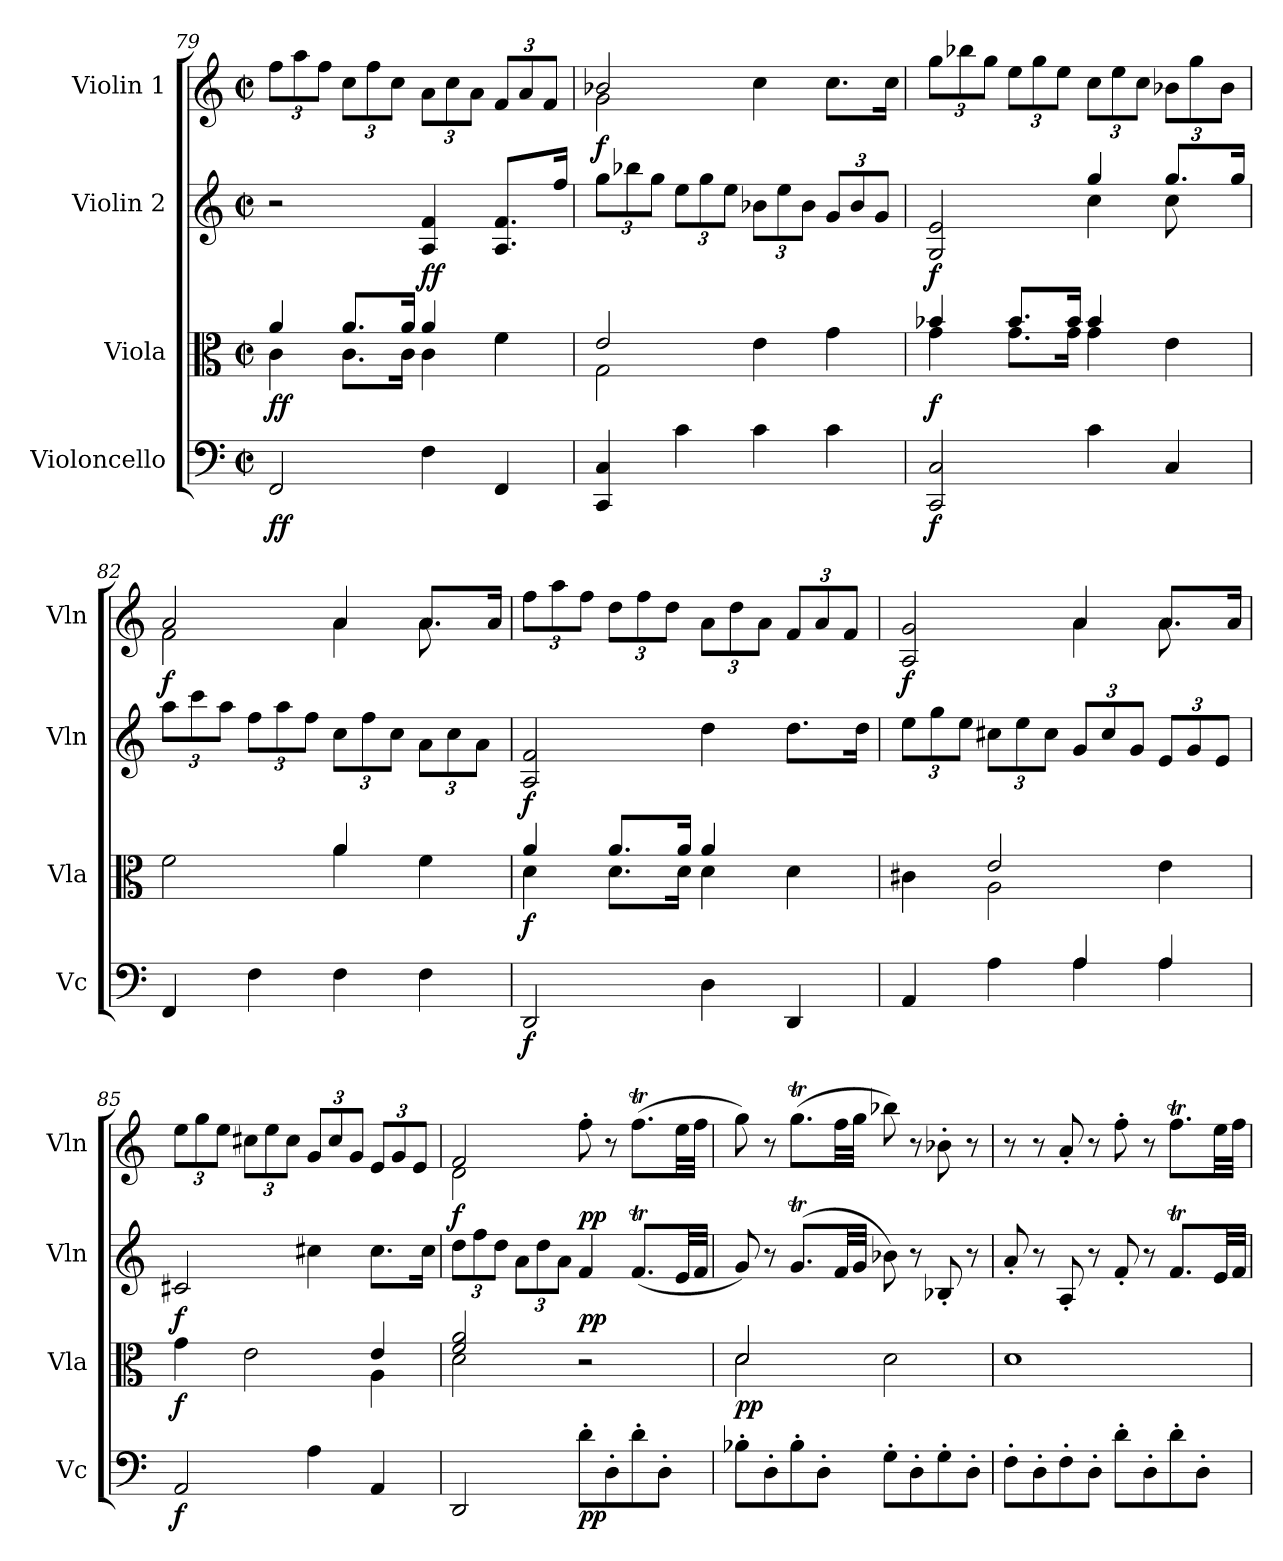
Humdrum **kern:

**kern	**dynam	**kern	**dynam	**kern	**dynam	**kern	**dynam
*part4	*part4	*part3	*part3	*part2	*part2	*part1	*part1
*staff4	*staff4	*staff3	*staff3	*staff2	*staff2	*staff1	*staff1
*I"Violoncello	*	*I"Viola	*	*I"Violin 2	*	*I"Violin 1	*
*I'Vc	*	*I'Vla	*	*I'Vln	*	*I'Vln	*
*clefF4	*	*clefC3	*	*clefG2	*	*clefG2	*
*k[]	*	*k[]	*	*k[]	*	*k[]	*
*M2/2	*	*M2/2	*	*M2/2	*	*M2/2	*
*met(c|)	*	*met(c|)	*	*met(c|)	*	*met(c|)	*
=79	=79	=79	=79	=79	=79	=79	=79
*	*	*^	*	*	*	*	*
*	*	*	*	*	*	*	*Xbrackettup	*
!	!LO:DY:b	!	!	!LO:DY:b	!	!	!	!
2FF/	ff	4a/	4c\	ff	2r	.	12ff\L	.
.	.	.	.	.	.	.	12aa\	.
.	.	.	.	.	.	.	12ff\J	.
.	.	8.a/L	8.c\L	.	.	.	12cc\L	.
.	.	.	.	.	.	.	12ff\	.
.	.	.	.	.	.	.	12cc\J	.
.	.	16a/Jk	16c\Jk	.	.	.	.	.
!	!	!	!	!	!	!LO:DY:b	!	!
4F\	.	4a/	4c\	.	4A/ 4f/	ff	12a\L	.
.	.	.	.	.	.	.	12cc\	.
.	.	.	.	.	.	.	12a\J	.
4FF/	.	4f\	4ryy	.	8.A/ 8.f/L	.	12f/L	.
.	.	.	.	.	.	.	12a/	.
.	.	.	.	.	.	.	12f/J	.
.	.	.	.	.	16ff/Jk	.	.	.
!!LO:LB:g=z
=80	=80	=80	=80	=80	=80	=80	=80	=80
*	*	*	*	*	*Xbrackettup	*	*	*
*	*	*	*	*	*	*	*^	*
!	!	!	!	!	!	!	!	!	!LO:DY:b
4CC/ 4C/	.	2e/	2G\	.	12gg\L	.	2b-X/	2g\	f
.	.	.	.	.	12bb-X\	.	.	.	.
.	.	.	.	.	12gg\J	.	.	.	.
4c\	.	.	.	.	12ee\L	.	.	.	.
.	.	.	.	.	12gg\	.	.	.	.
.	.	.	.	.	12ee\J	.	.	.	.
4c\	.	4e\	2ryy	.	12b-X\L	.	4cc\	2ryy	.
.	.	.	.	.	12ee\	.	.	.	.
.	.	.	.	.	12b-\J	.	.	.	.
4c\	.	4g\	.	.	12g/L	.	8.cc\L	.	.
.	.	.	.	.	12b-/	.	.	.	.
.	.	.	.	.	12g/J	.	.	.	.
.	.	.	.	.	.	.	16cc\Jk	.	.
*	*	*	*	*	*	*	*v	*v	*
=81	=81	=81	=81	=81	=81	=81	=81	=81
*	*	*	*	*	*^	*	*	*
!	!LO:DY:b	!	!	!LO:DY:b	!	!	!LO:DY:b	!	!
2CC/ 2C/	f	4b-X/	4g\	f	2G/ 2e/	2ryy	f	12gg\L	.
.	.	.	.	.	.	.	.	12bb-X\	.
.	.	.	.	.	.	.	.	12gg\J	.
.	.	8.b-/L	8.g\L	.	.	.	.	12ee\L	.
.	.	.	.	.	.	.	.	12gg\	.
.	.	.	.	.	.	.	.	12ee\J	.
.	.	16b-/Jk	16g\Jk	.	.	.	.	.	.
4c\	.	4b-/	4g\	.	4gg/	4cc\	.	12cc\L	.
.	.	.	.	.	.	.	.	12ee\	.
.	.	.	.	.	.	.	.	12cc\J	.
4C/	.	4e\	4ryy	.	8.gg/L	8cc\	.	12b-X\L	.
.	.	.	.	.	.	.	.	12gg\	.
.	.	.	.	.	.	8ryy	.	.	.
.	.	.	.	.	.	.	.	12b-\J	.
.	.	.	.	.	16gg/Jk	.	.	.	.
*	*	*	*	*	*v	*v	*	*	*
=82	=82	=82	=82	=82	=82	=82	=82	=82
*	*	*	*	*	*	*	*^	*
!	!	!	!	!	!	!	!	!	!LO:DY:b
4FF/	.	2f\	2ryy	.	12aa\L	.	2a/	2f\	f
.	.	.	.	.	12ccc\	.	.	.	.
.	.	.	.	.	12aa\J	.	.	.	.
4F\	.	.	.	.	12ff\L	.	.	.	.
.	.	.	.	.	12aa\	.	.	.	.
.	.	.	.	.	12ff\J	.	.	.	.
4F\	.	4a/	4a\	.	12cc\L	.	4a/	4a\	.
.	.	.	.	.	12ff\	.	.	.	.
.	.	.	.	.	12cc\J	.	.	.	.
4F\	.	4f\	4ryy	.	12a\L	.	8.a/L	8.a\	.
.	.	.	.	.	12cc\	.	.	.	.
.	.	.	.	.	12a\J	.	.	.	.
.	.	.	.	.	.	.	16a/Jk	16ryy	.
!!LO:LB:g=z
=83	=83	=83	=83	=83	=83	=83	=83	=83	=83
!	!LO:DY:b	!	!	!LO:DY:b	!	!LO:DY:b	!	!	!
*	*	*	*	*	*	*	*v	*v	*
2DD/	f	4a/	4d\	f	2A/ 2f/	f	12ff\L	.
.	.	.	.	.	.	.	12aa\	.
.	.	.	.	.	.	.	12ff\J	.
.	.	8.a/L	8.d\L	.	.	.	12dd\L	.
.	.	.	.	.	.	.	12ff\	.
.	.	.	.	.	.	.	12dd\J	.
.	.	16a/Jk	16d\Jk	.	.	.	.	.
4D\	.	4a/	4d\	.	4dd\	.	12a\L	.
.	.	.	.	.	.	.	12dd\	.
.	.	.	.	.	.	.	12a\J	.
4DD/	.	4d\	4ryy	.	8.dd\L	.	12f/L	.
.	.	.	.	.	.	.	12a/	.
.	.	.	.	.	.	.	12f/J	.
.	.	.	.	.	16dd\Jk	.	.	.
=84	=84	=84	=84	=84	=84	=84	=84	=84
*^	*	*	*	*	*	*	*^	*
!	!	!	!	!	!	!	!	!	!	!LO:DY:b
4AA/	2ryy	.	4c#X\	4ryy	.	12ee\L	.	2A/ 2g/	2ryy	f
.	.	.	.	.	.	12gg\	.	.	.	.
.	.	.	.	.	.	12ee\J	.	.	.	.
4A\	.	.	2e/	2A\	.	12cc#X\L	.	.	.	.
.	.	.	.	.	.	12ee\	.	.	.	.
.	.	.	.	.	.	12cc#\J	.	.	.	.
4A/	4A\	.	.	.	.	12g/L	.	4a/	4a\	.
.	.	.	.	.	.	12cc#/	.	.	.	.
.	.	.	.	.	.	12g/J	.	.	.	.
4A/	4A\	.	4e\	4ryy	.	12e/L	.	8.a/L	8.a\	.
.	.	.	.	.	.	12g/	.	.	.	.
.	.	.	.	.	.	12e/J	.	.	.	.
.	.	.	.	.	.	.	.	16a/Jk	16ryy	.
*v	*v	*	*	*	*	*	*	*	*	*
=85	=85	=85	=85	=85	=85	=85	=85	=85	=85
!	!LO:DY:b	!	!	!LO:DY:b	!	!LO:DY:b	!	!	!
*	*	*	*	*	*	*	*v	*v	*
2AA/	f	4g\	4ryy	f	2c#X/	f	12ee\L	.
.	.	.	.	.	.	.	12gg\	.
.	.	.	.	.	.	.	12ee\J	.
.	.	2e\	2ryy	.	.	.	12cc#X\L	.
.	.	.	.	.	.	.	12ee\	.
.	.	.	.	.	.	.	12cc#\J	.
4A\	.	.	.	.	4cc#X\	.	12g/L	.
.	.	.	.	.	.	.	12cc#/	.
.	.	.	.	.	.	.	12g/J	.
4AA/	.	4e/	4A\	.	8.cc#\L	.	12e/L	.
.	.	.	.	.	.	.	12g/	.
.	.	.	.	.	.	.	12e/J	.
.	.	.	.	.	16cc#\Jk	.	.	.
!!LO:LB:g=z
=86	=86	=86	=86	=86	=86	=86	=86	=86
*	*	*	*	*	*	*	*^	*
!	!	!	!	!	!	!	!	!	!LO:DY:b
2DD/	.	2f/ 2a/	2d\	.	12dd\L	.	2f/	2d\	f
.	.	.	.	.	12ff\	.	.	.	.
.	.	.	.	.	12dd\J	.	.	.	.
.	.	.	.	.	12a\L	.	.	.	.
.	.	.	.	.	12dd\	.	.	.	.
.	.	.	.	.	12a\J	.	.	.	.
!	!LO:DY:b	!	!	!	!	!LO:DY:b	!	!	!LO:DY:b
8d'\L	pp	2r	2ryy	.	4f/	pp	8ff'\	2ryy	pp
8D'\	.	.	.	.	.	.	8r	.	.
8d'\	.	.	.	.	(8.fT/L	.	(8.ffT\L	.	.
8D'\J	.	.	.	.	.	.	.	.	.
.	.	.	.	.	32e/LL	.	32ee\LL	.	.
.	.	.	.	.	32f/JJJ	.	32ff\JJJ	.	.
*	*	*	*	*	*	*	*v	*v	*
=87	=87	=87	=87	=87	=87	=87	=87	=87
!	!	!	!	!LO:DY:b	!	!	!	!
8B-X'\L	.	2d/	2d\	pp	8g/)	.	8gg\)	.
8D'\	.	.	.	.	8r	.	8r	.
8B-'\	.	.	.	.	(8.gT/L	.	(8.ggT\L	.
8D'\J	.	.	.	.	.	.	.	.
.	.	.	.	.	32f/LL	.	32ff\LL	.
.	.	.	.	.	32g/JJJ	.	32gg\JJJ	.
8G'\L	.	2d\	2ryy	.	8b-X\)	.	8bb-X\)	.
8D'\	.	.	.	.	8r	.	8r	.
8G'\	.	.	.	.	8B-j'/	.	8b-X'\	.
8D'\J	.	.	.	.	8r	.	8r	.
*	*	*v	*v	*	*	*	*	*
=88	=88	=88	=88	=88	=88	=88	=88
8F'\L	.	1d	.	8a'/	.	8r	.
8D'\	.	.	.	8r	.	8r	.
8F'\	.	.	.	8A'/	.	8a'/	.
8D'\J	.	.	.	8r	.	8r	.
8d'\L	.	.	.	8f'/	.	8ff'\	.
8D'\	.	.	.	8r	.	8r	.
8d'\	.	.	.	8.fT/L	.	8.ffT\L	.
8D'\J	.	.	.	.	.	.	.
.	.	.	.	32e/LL	.	32ee\LL	.
.	.	.	.	32f/JJJ	.	32ff\JJJ	.
=	=	=	=	=	=	=	=
*-	*-	*-	*-	*-	*-	*-	*-
